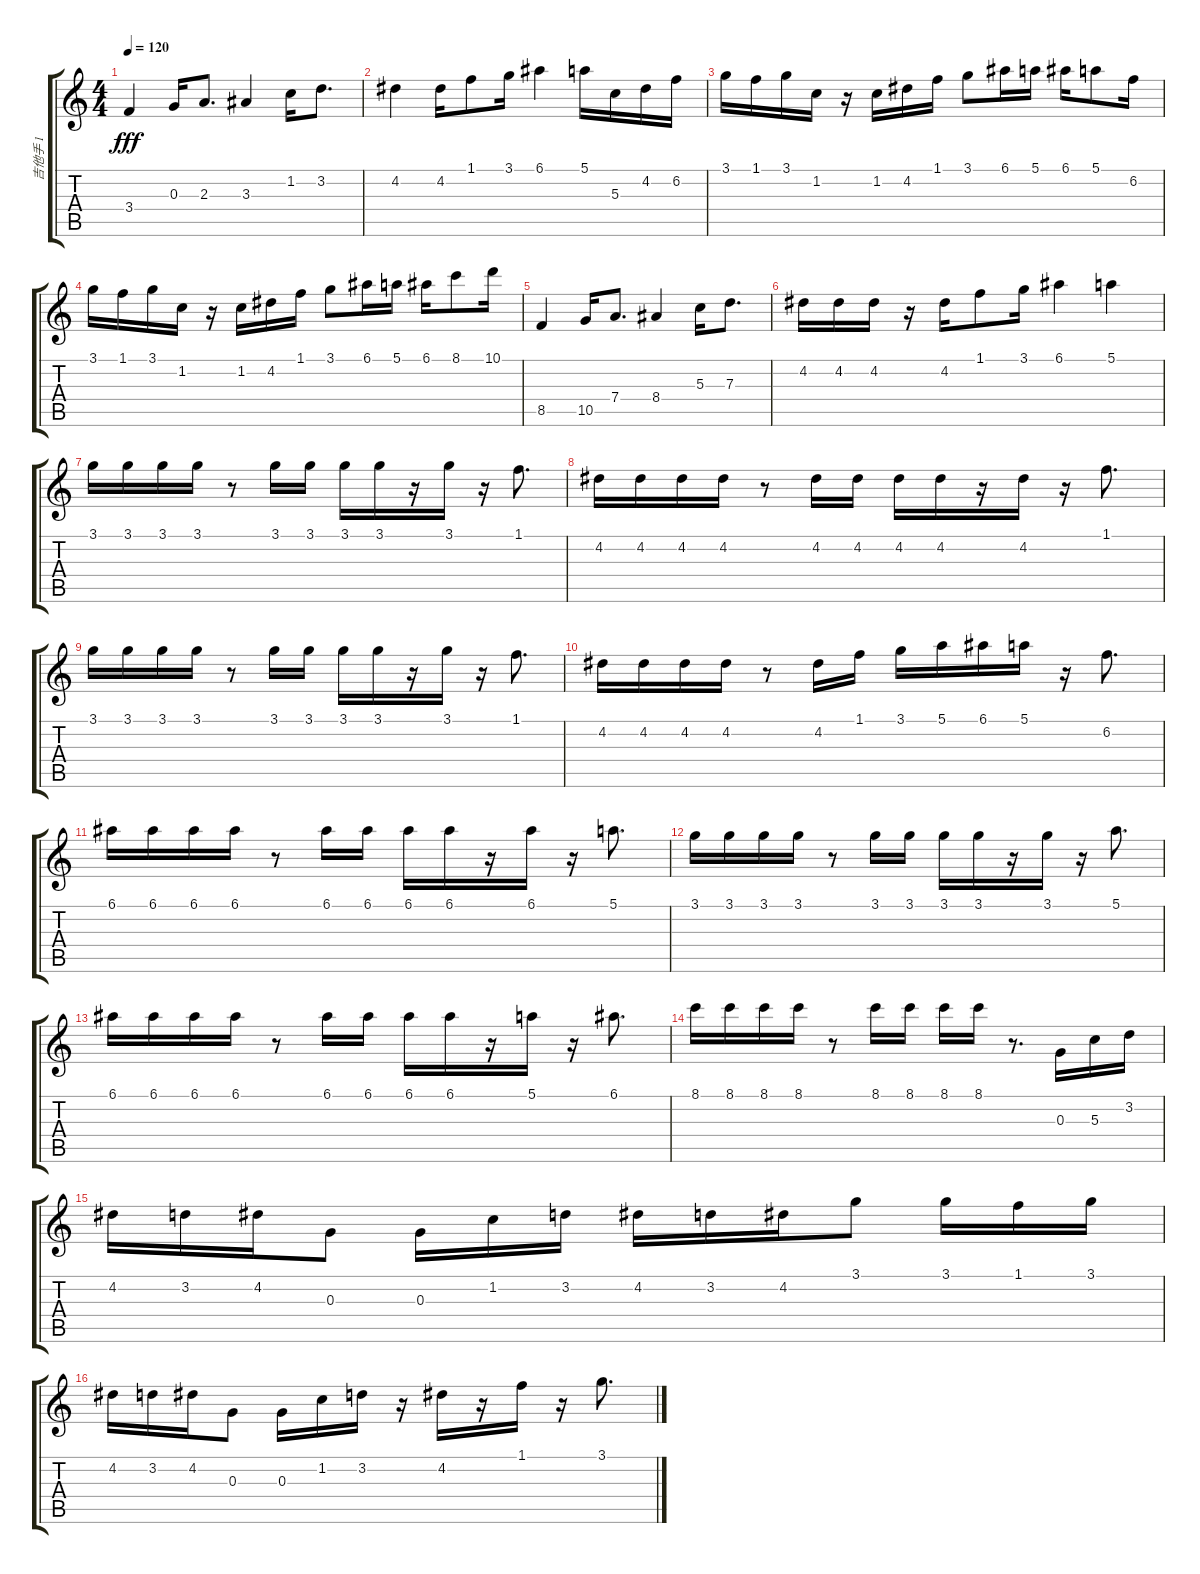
\track ("吉他手 1" "吉他手 1") {instrument distortionguitar}
\staff {score tabs}
\tuning (E4 B3 G3 D3 A2 E2) {hide}
\ts (4 4)
\tempo 120
\clef g2
\ks c
3.4.4{dy fff} 0.3.16 2.3.8{d} 3.3.4 1.2.16 3.2.8{d} |
4.2.4 4.2.16 1.1.8 3.1.16 6.1.4 5.1.16 5.3.16 4.2.16 6.2.16 |
3.1.16 1.1.16 3.1.16 1.2.16 r.16 1.2.16 4.2.16 1.1.16 3.1.8 6.1.16 5.1.16 6.1.16 5.1.8 6.2.16 |
3.1.16 1.1.16 3.1.16 1.2.16 r.16 1.2.16 4.2.16 1.1.16 3.1.8 6.1.16 5.1.16 6.1.16 8.1.8 10.1.16 |
8.5.4 10.5.16 7.4.8{d} 8.4.4 5.3.16 7.3.8{d} |
4.2.16 4.2.16 4.2.16 r.16 4.2.16 1.1.8 3.1.16 6.1.4 5.1.4 |
3.1.16 3.1.16 3.1.16 3.1.16 r.8 3.1.16 3.1.16 3.1.16 3.1.16 r.16 3.1.16 r.16 1.1.8{d} |
4.2.16 4.2.16 4.2.16 4.2.16 r.8 4.2.16 4.2.16 4.2.16 4.2.16 r.16 4.2.16 r.16 1.1.8{d} |
3.1.16 3.1.16 3.1.16 3.1.16 r.8 3.1.16 3.1.16 3.1.16 3.1.16 r.16 3.1.16 r.16 1.1.8{d} |
4.2.16 4.2.16 4.2.16 4.2.16 r.8 4.2.16 1.1.16 3.1.16 5.1.16 6.1.16 5.1.16 r.16 6.2.8{d} |
6.1.16 6.1.16 6.1.16 6.1.16 r.8 6.1.16 6.1.16 6.1.16 6.1.16 r.16 6.1.16 r.16 5.1.8{d} |
3.1.16 3.1.16 3.1.16 3.1.16 r.8 3.1.16 3.1.16 3.1.16 3.1.16 r.16 3.1.16 r.16 5.1.8{d} |
6.1.16 6.1.16 6.1.16 6.1.16 r.8 6.1.16 6.1.16 6.1.16 6.1.16 r.16 5.1.16 r.16 6.1.8{d} |
8.1.16 8.1.16 8.1.16 8.1.16 r.8 8.1.16 8.1.16 8.1.16 8.1.16 r.8{d} 0.3.16 5.3.16 3.2.16 |
4.2.16 3.2.16 4.2.16 0.3.8 0.3.16 1.2.16 3.2.16 4.2.16 3.2.16 4.2.16 3.1.8 3.1.16 1.1.16 3.1.16 |
4.2.16 3.2.16 4.2.16 0.3.8 0.3.16 1.2.16 3.2.16 r.16 4.2.16 r.16 1.1.16 r.16 3.1.8{d}
